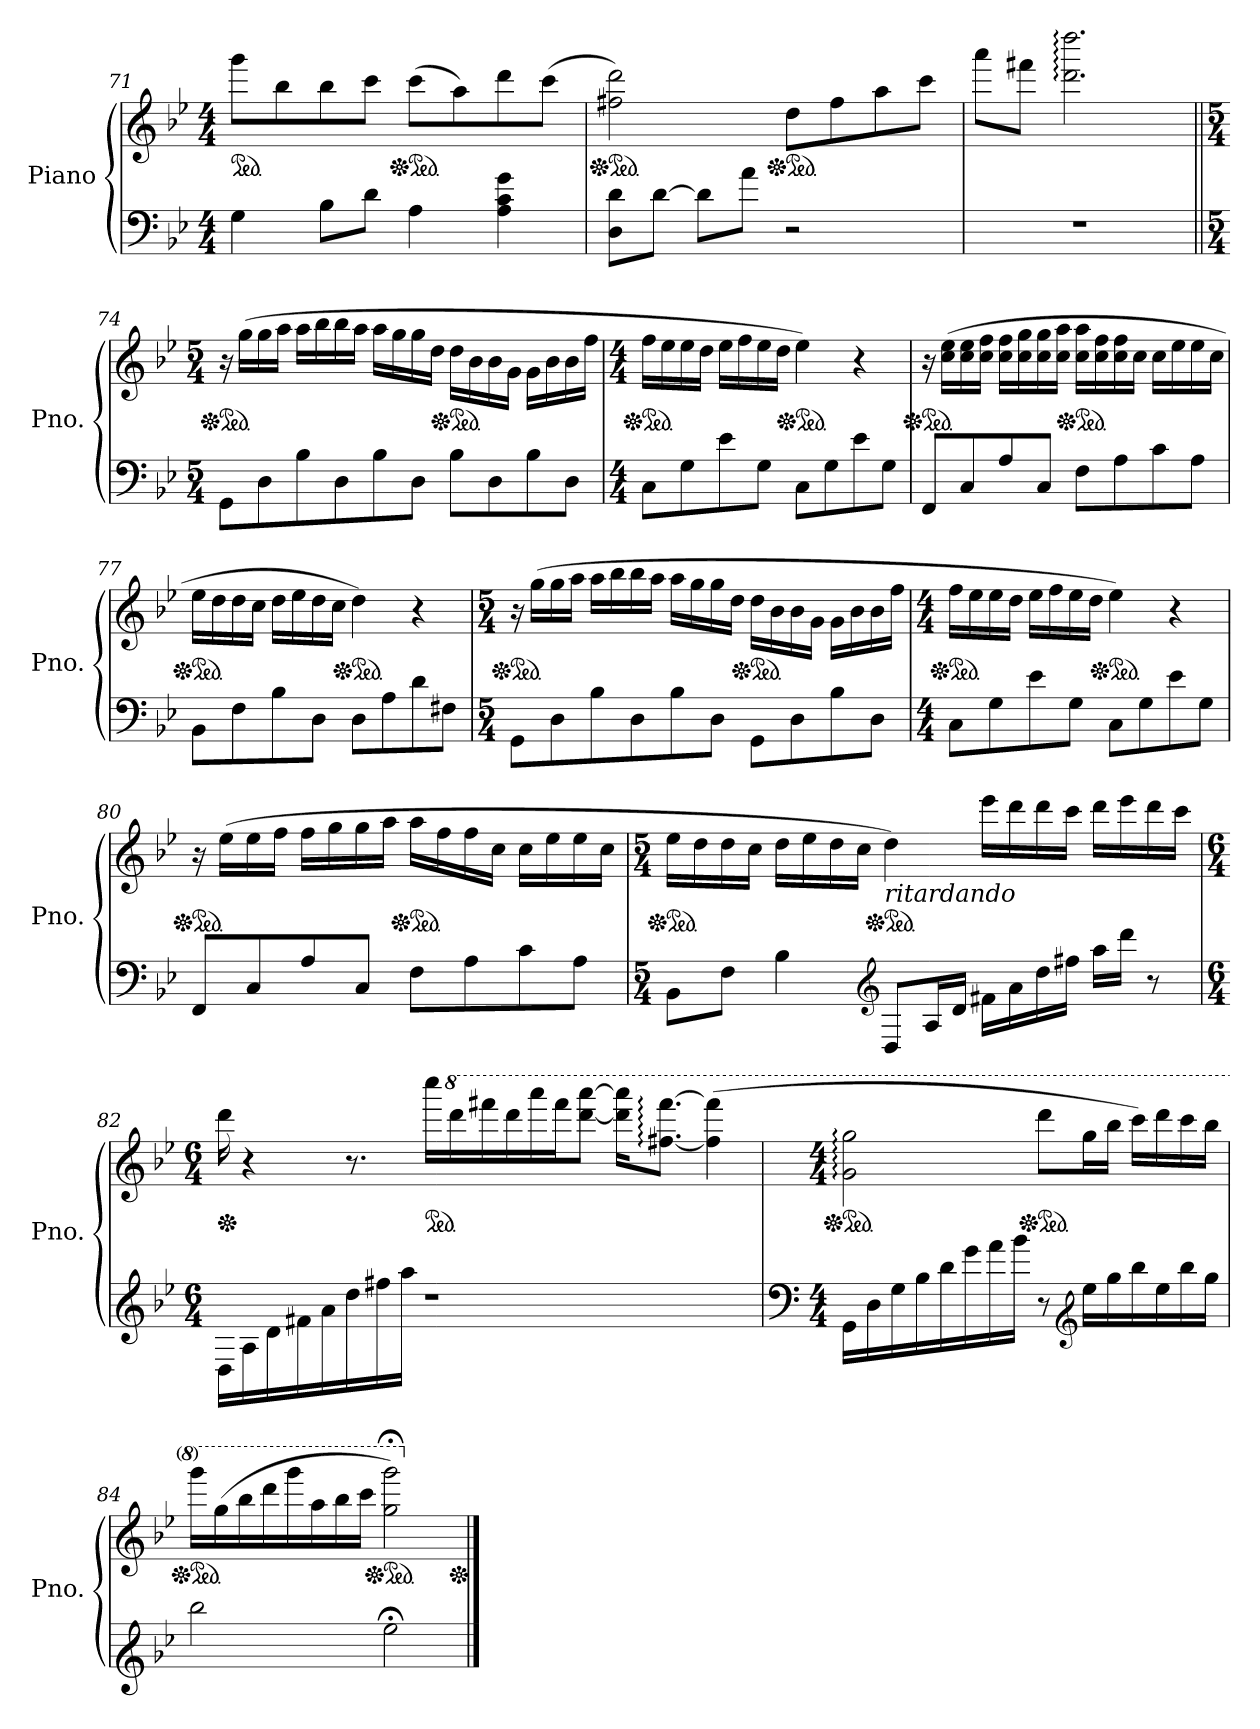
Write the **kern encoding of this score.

**kern	**kern
*part1	*part1
*staff2	*staff1
*I"Piano	*
*I'Pno.	*
!!LO:LB:g=z
*clefF4	*clefG2
*k[b-e-]	*k[b-e-]
*M4/4	*M4/4
*	*ped
=71	=71
4G\	8ggg\L
.	8bb-\
8B-\L	8bb-\
8d\J	8ccc\J
*	*Xped
*	*ped
4A\	(>8ccc\L
.	8aa\)
4A\ 4c\ 4g\	8ddd\
.	(>8ccc\J
=72	=72
*	*Xped
*	*ped
(>8D\ 8d\L	2ff#X\ 2ddd\)
[8d\J	.
8d\L]	.
8a\J	.
*	*Xped
*	*ped
2r	8dd\L
.	8ff#\
.	8aa\
.	8ccc\J
=73	=73
1r	8aaa\L
.	8fff#X\J
.	2.ddd\: 2.dddd\:)
!!LO:LB:g=z
=74||	=74||
*M5/4	*M5/4
*	*Xped
*	*ped
8GG\L	16r
.	(>16gg\LL
8D\	16gg\
.	16aa\JJ
8B-\	16aa\LL
.	16bb-\
8D\	16bb-\
.	16aa\JJ
8B-\	16aa\LL
.	16gg\
8D\J	16gg\
.	16dd\JJ
*	*Xped
*	*ped
8B-\L	16dd\LL
.	16b-\
8D\	16b-\
.	16g\JJ
8B-\	16g\LL
.	16b-\
8D\J	16b-\
.	16ff\JJ
=75	=75
*M4/4	*M4/4
*	*Xped
*	*ped
8C\L	16ff\LL
.	16ee-\
8G\	16ee-\
.	16dd\JJ
8e-\	16ee-\LL
.	16ff\
8G\J	16ee-\
.	16dd\JJ
*	*Xped
*	*ped
8C\L	4ee-\)
8G\	.
8e-\	4r
8G\J	.
!!LO:PB:g=z
=76	=76
*	*Xped
*	*ped
8FF/L	16r
.	(>16cc\ 16ee-\LL
8C/	16cc\ 16ee-\
.	16cc\ 16ff\JJ
8A/	16cc\ 16ff\LL
.	16cc\ 16gg\
8C/J	16cc\ 16gg\
.	16cc\ 16aa\JJ
*	*Xped
*	*ped
8F\L	16cc\ 16aa\LL
.	16cc\ 16ff\
8A\	16cc\ 16ff\
.	16cc\JJ
8c\	16cc\LL
.	16ee-\
8A\J	16ee-\
.	16cc\JJ
=77	=77
*	*Xped
*	*ped
8BB-\L	16ee-\LL
.	16dd\
8F\	16dd\
.	16cc\JJ
8B-\	16dd\LL
.	16ee-\
8D\J	16dd\
.	16cc\JJ
*	*Xped
*	*ped
8D\L	4dd\)
8A\	.
8d\	4r
8F#X\J	.
!!LO:LB:g=z
=78	=78
*M5/4	*M5/4
*	*Xped
*	*ped
8GG\L	16r
.	(>16gg\LL
8D\	16gg\
.	16aa\JJ
8B-\	16aa\LL
.	16bb-\
8D\	16bb-\
.	16aa\JJ
8B-\	16aa\LL
.	16gg\
8D\J	16gg\
.	16dd\JJ
*	*Xped
*	*ped
8GG\L	16dd\LL
.	16b-\
8D\	16b-\
.	16g\JJ
8B-\	16g\LL
.	16b-\
8D\J	16b-\
.	16ff\JJ
=79	=79
*M4/4	*M4/4
*	*Xped
*	*ped
8C\L	16ff\LL
.	16ee-\
8G\	16ee-\
.	16dd\JJ
8e-\	16ee-\LL
.	16ff\
8G\J	16ee-\
.	16dd\JJ
*	*Xped
*	*ped
8C\L	4ee-\)
8G\	.
8e-\	4r
8G\J	.
!!LO:LB:g=z
=80	=80
*	*Xped
*	*ped
8FF/L	16r
.	(>16ee-\LL
8C/	16ee-\
.	16ff\JJ
8A/	16ff\LL
.	16gg\
8C/J	16gg\
.	16aa\JJ
*	*Xped
*	*ped
8F\L	16aa\LL
.	16ff\
8A\	16ff\
.	16cc\JJ
8c\	16cc\LL
.	16ee-\
8A\J	16ee-\
.	16cc\JJ
=81	=81
*M5/4	*M5/4
*	*Xped
*	*ped
8BB-\L	16ee-\LL
.	16dd\
8F\J	16dd\
.	16cc\JJ
4B-\	16dd\LL
.	16ee-\
.	16dd\
.	16cc\JJ
*clefG2	*
*	*Xped
*	*ped
*	*MM70
!	!LO:TX:b:i:t=ritardando
8D/L	4dd\)
16A/L	.
*	*MM65
16d/JJ	.
16f#X\LL	16eee-\LL
*	*MM60
16a\	16ddd\
16dd\	16ddd\
16ff#X\JJ	16ccc\JJ
16aa\LL	16ddd\LL
16ddd\JJ	16eee-\
8r	16ddd\
.	16ccc\JJ
!!LO:LB:g=z
=82	=82
*M6/4	*M6/4
*	*Xped
(>16D\LL	16ddd\
16A\	4r
16d\	.
16f#X\	.
16a\	.
16dd\	8.r
16ff#X\	.
16aa\JJ	.
*	*ped
1r	16cccc\LL
*	*8va
.	16dddd\
.	16ffff#X\
.	16dddd\
.	16aaaa\
.	16ffff#\J
.	[8dddd\ [8aaaa\J
.	16dddd\] 16aaaa\]KL
.	[8.fff#X\: [8.ffff#\:J
.	(4fff#\] 4ffff#\]
!!LO:LB:g=z
=83	=83
*clefF4	*
*M4/4	*M4/4
*	*Xped
*	*ped
16GG\LL	2gg\: 2ggg\:
16D\	.
16G\	.
16B-\	.
16d\	.
16g\	.
16a\	.
16b-\JJ	.
*	*Xped
*	*ped
8r	8dddd\L
*clefG1	*
16gg\LL	16ggg\L
16bb-\	16bbb-\JJ
16ddd\	16cccc\LL)
16gg\	16dddd\
16ddd\	16cccc\
16bb-\JJ	16bbb-\JJ
=84	=84
*	*Xped
*	*ped
2ddd\	16gggg\LL
.	(>16ggg\
.	16bbb-\
.	16dddd\
.	16gggg\
.	16aaa\
.	16bbb-\
.	16cccc\JJ
*	*Xped
*	*ped
2gg;<\	2ggg\;< 2gggg\;<)
*	*Xped
*	*X8va
==	==
*-	*-
